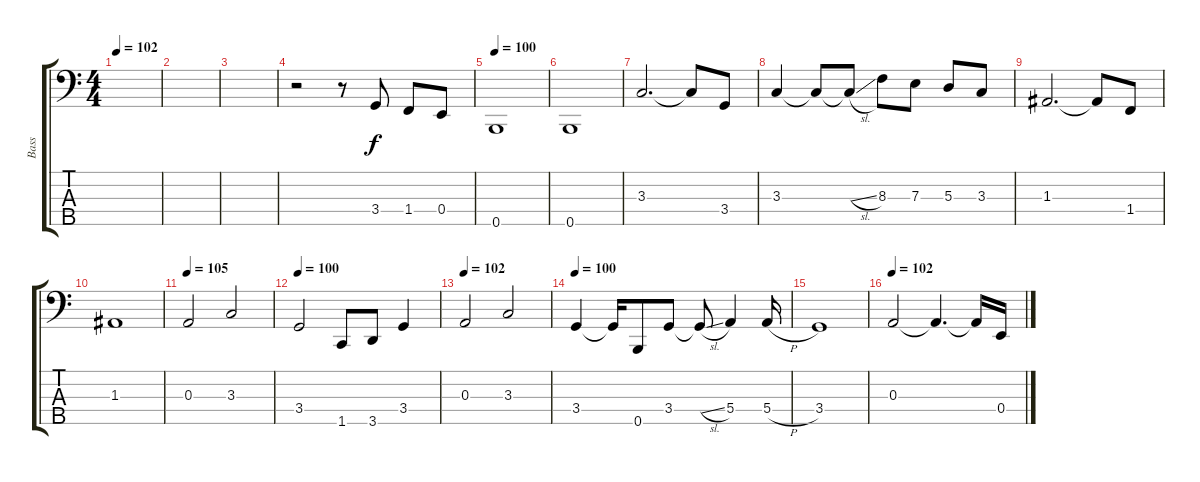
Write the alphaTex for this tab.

\track ("Bass" "Bass") {instrument electricbassfinger}
\staff {score tabs}
\tuning (G2 D2 A1 E1 B0) {hide}
\ts (4 4)
\tempo 102
\clef f4
\ks c
|
|
|
r.2 r.8 3.4.8 1.4.8 0.4.8 |
\tempo 100
0.5.1 |
0.5.1 |
3.3.2{d} 3.3{t}.8 3.4.8 |
3.3.4 3.3{t}.8 3.3{sl t}.8 8.3.8 7.3.8 5.3.8 3.3.8 |
1.3.2{d} 1.3{t}.8 1.4.8 |
1.3.1 |
\tempo 105
0.3.2 3.3.2 |
\tempo 100
3.4.2 1.5.8 3.5.8 3.4.4 |
\tempo 102
0.3.2 3.3.2 |
\tempo 100
3.4.4 3.4{t}.16 0.5.8 3.4.8 3.4{sl t}.8 5.4.4 5.4{h}.16 |
3.4.1 |
\tempo 102
0.3.2 0.3{t}.4{d} 0.3{t}.16 0.4.16
